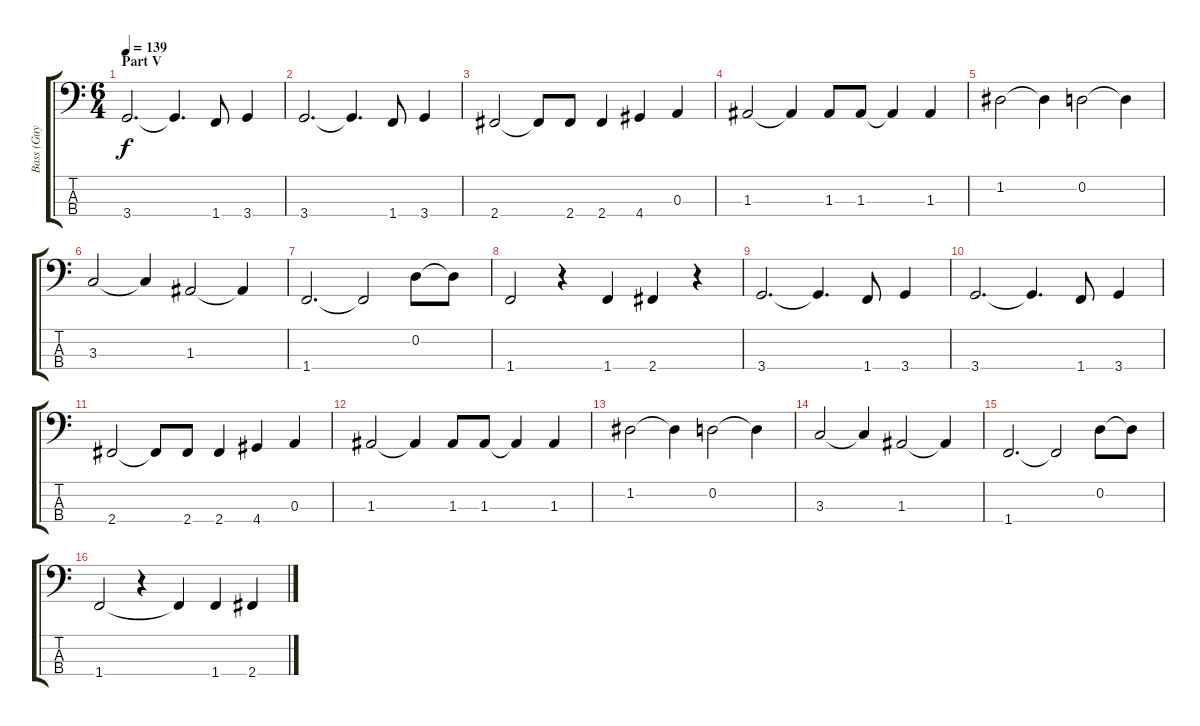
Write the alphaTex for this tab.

\track ("Bass (Guy Pratt)" "Bass (Guy ") {instrument electricbassfinger}
\staff {score tabs}
\tuning (G2 D2 A1 E1) {hide}
\ts (6 4)
\section ("" "Part V")
\tempo 139
\clef f4
\ks c
3.4.2{d dy f} 3.4{t}.4{d} 1.4.8 3.4.4 |
3.4.2{d} 3.4{t}.4{d} 1.4.8 3.4.4 |
2.4.2 2.4{t}.8 2.4.8 2.4.4 4.4.4 0.3.4 |
1.3.2 1.3{t}.4 1.3.8 1.3.8 1.3{t}.4 1.3.4 |
1.2.2 1.2{t}.4 0.2.2 0.2{t}.4 |
3.3.2 3.3{t}.4 1.3.2 1.3{t}.4 |
1.4.2{d} 1.4{t}.2 0.2.8 0.2{t}.8 |
1.4.2 r.4 1.4.4 2.4.4 r.4 |
3.4.2{d} 3.4{t}.4{d} 1.4.8 3.4.4 |
3.4.2{d} 3.4{t}.4{d} 1.4.8 3.4.4 |
2.4.2 2.4{t}.8 2.4.8 2.4.4 4.4.4 0.3.4 |
1.3.2 1.3{t}.4 1.3.8 1.3.8 1.3{t}.4 1.3.4 |
1.2.2 1.2{t}.4 0.2.2 0.2{t}.4 |
3.3.2 3.3{t}.4 1.3.2 1.3{t}.4 |
1.4.2{d} 1.4{t}.2 0.2.8 0.2{t}.8 |
1.4.2 r.4 1.4{t}.4 1.4.4 2.4.4
